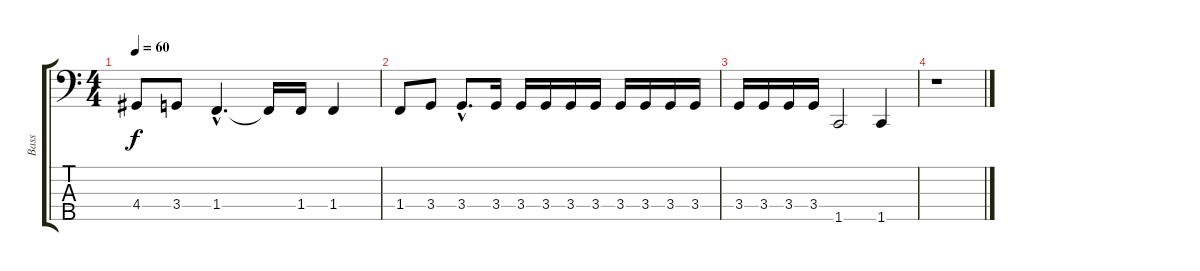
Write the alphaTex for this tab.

\track ("Bass" "Bass") {instrument electricbassfinger}
\staff {score tabs}
\tuning (G2 D2 A1 E1 B0) {hide}
\ts (4 4)
\tempo 60
\clef f4
\ks c
4.4.8{dy f} 3.4.8 1.4{hac}.4{d} 1.4{t}.16 1.4.16 1.4.4 |
1.4.8 3.4.8 3.4{hac}.8{d} 3.4.16 3.4.16 3.4.16 3.4.16 3.4.16 3.4.16 3.4.16 3.4.16 3.4.16 |
3.4.16 3.4.16 3.4.16 3.4.16 1.5.2 1.5.4 |
r.1
